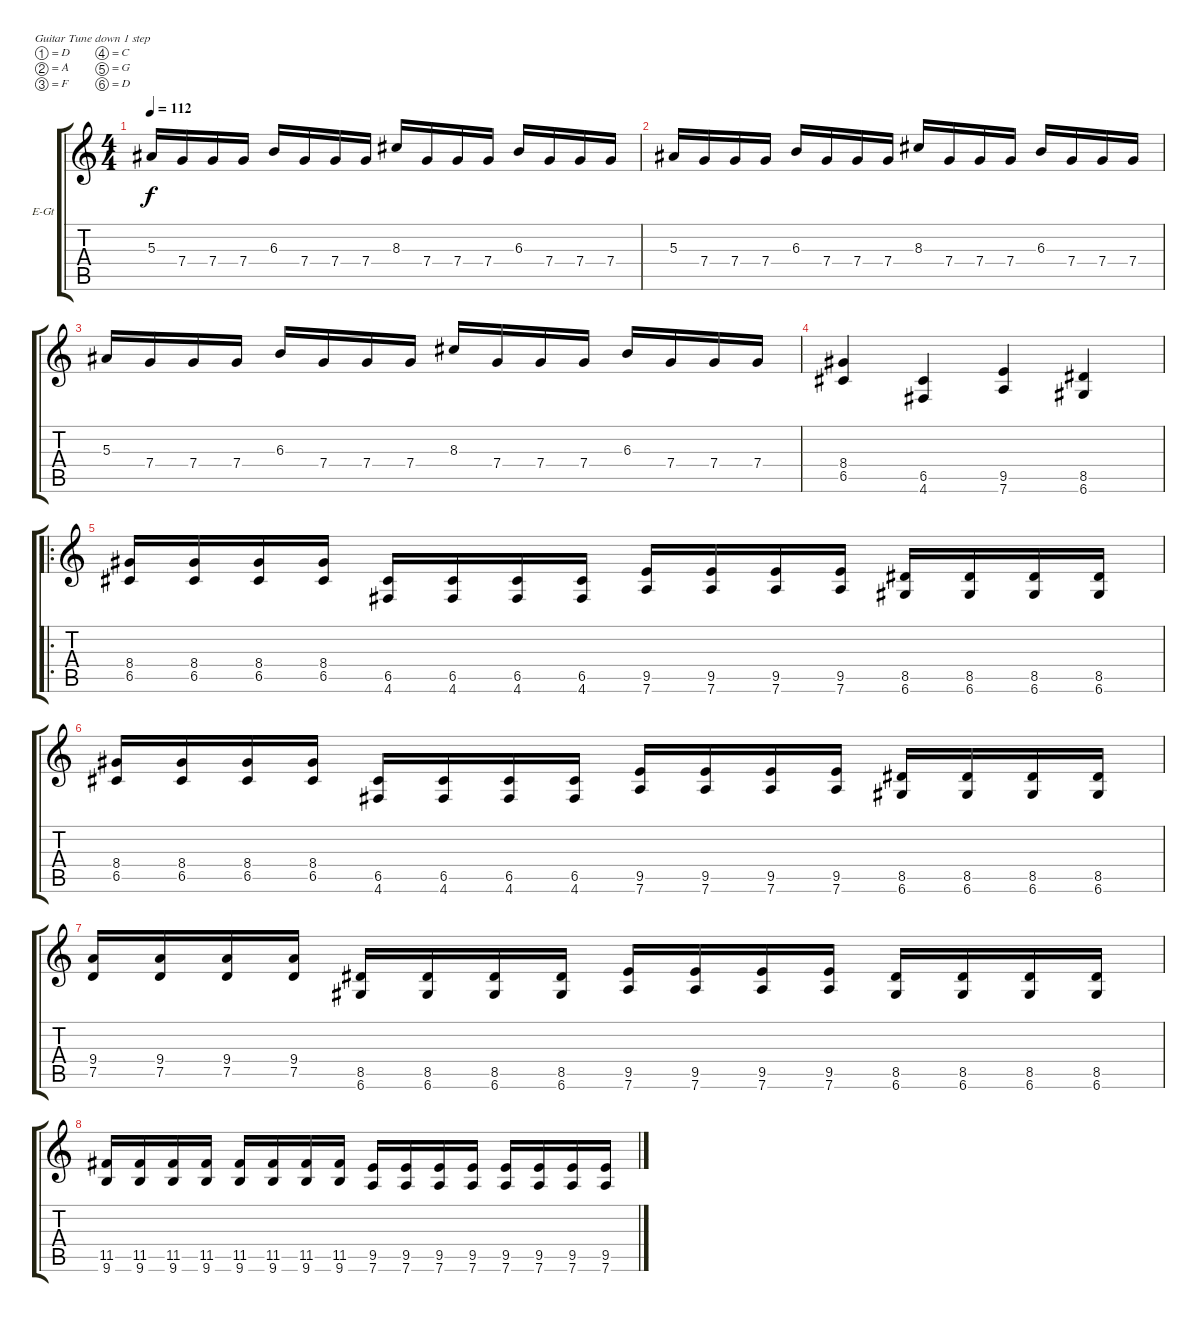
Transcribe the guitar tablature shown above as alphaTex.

\bracketExtendMode groupsimilarinstruments
\firstSystemTrackNameOrientation horizontal
\otherSystemsTrackNameOrientation horizontal
\track ("Gian" "E-Gt") {instrument distortionguitar}
\staff {score tabs}
\tuning (D4 A3 F3 C3 G2 D2)
\ts (4 4)
\tempo 112
\clef g2
\ks c
5.3.16{dy f} 7.4.16 7.4.16 7.4.16 6.3.16 7.4.16 7.4.16 7.4.16 8.3.16 7.4.16 7.4.16 7.4.16 6.3.16 7.4.16 7.4.16 7.4.16 |
5.3.16 7.4.16 7.4.16 7.4.16 6.3.16 7.4.16 7.4.16 7.4.16 8.3.16 7.4.16 7.4.16 7.4.16 6.3.16 7.4.16 7.4.16 7.4.16 |
5.3.16 7.4.16 7.4.16 7.4.16 6.3.16 7.4.16 7.4.16 7.4.16 8.3.16 7.4.16 7.4.16 7.4.16 6.3.16 7.4.16 7.4.16 7.4.16 |
(8.4 6.5).4 (6.5 4.6).4 (9.5 7.6).4 (8.5 6.6).4 |
\ro
(8.4 6.5).16 (8.4 6.5).16 (8.4 6.5).16 (8.4 6.5).16 (6.5 4.6).16 (6.5 4.6).16 (6.5 4.6).16 (6.5 4.6).16 (9.5 7.6).16 (9.5 7.6).16 (9.5 7.6).16 (9.5 7.6).16 (8.5 6.6).16 (8.5 6.6).16 (8.5 6.6).16 (8.5 6.6).16 |
(8.4 6.5).16 (8.4 6.5).16 (8.4 6.5).16 (8.4 6.5).16 (6.5 4.6).16 (6.5 4.6).16 (6.5 4.6).16 (6.5 4.6).16 (9.5 7.6).16 (9.5 7.6).16 (9.5 7.6).16 (9.5 7.6).16 (8.5 6.6).16 (8.5 6.6).16 (8.5 6.6).16 (8.5 6.6).16 |
(9.4 7.5).16 (9.4 7.5).16 (9.4 7.5).16 (9.4 7.5).16 (8.5 6.6).16 (8.5 6.6).16 (8.5 6.6).16 (8.5 6.6).16 (9.5 7.6).16 (9.5 7.6).16 (9.5 7.6).16 (9.5 7.6).16 (8.5 6.6).16 (8.5 6.6).16 (8.5 6.6).16 (8.5 6.6).16 |
(11.5 9.6).16 (11.5 9.6).16 (11.5 9.6).16 (11.5 9.6).16 (11.5 9.6).16 (11.5 9.6).16 (11.5 9.6).16 (11.5 9.6).16 (9.5 7.6).16 (9.5 7.6).16 (9.5 7.6).16 (9.5 7.6).16 (9.5 7.6).16 (9.5 7.6).16 (9.5 7.6).16 (9.5 7.6).16
